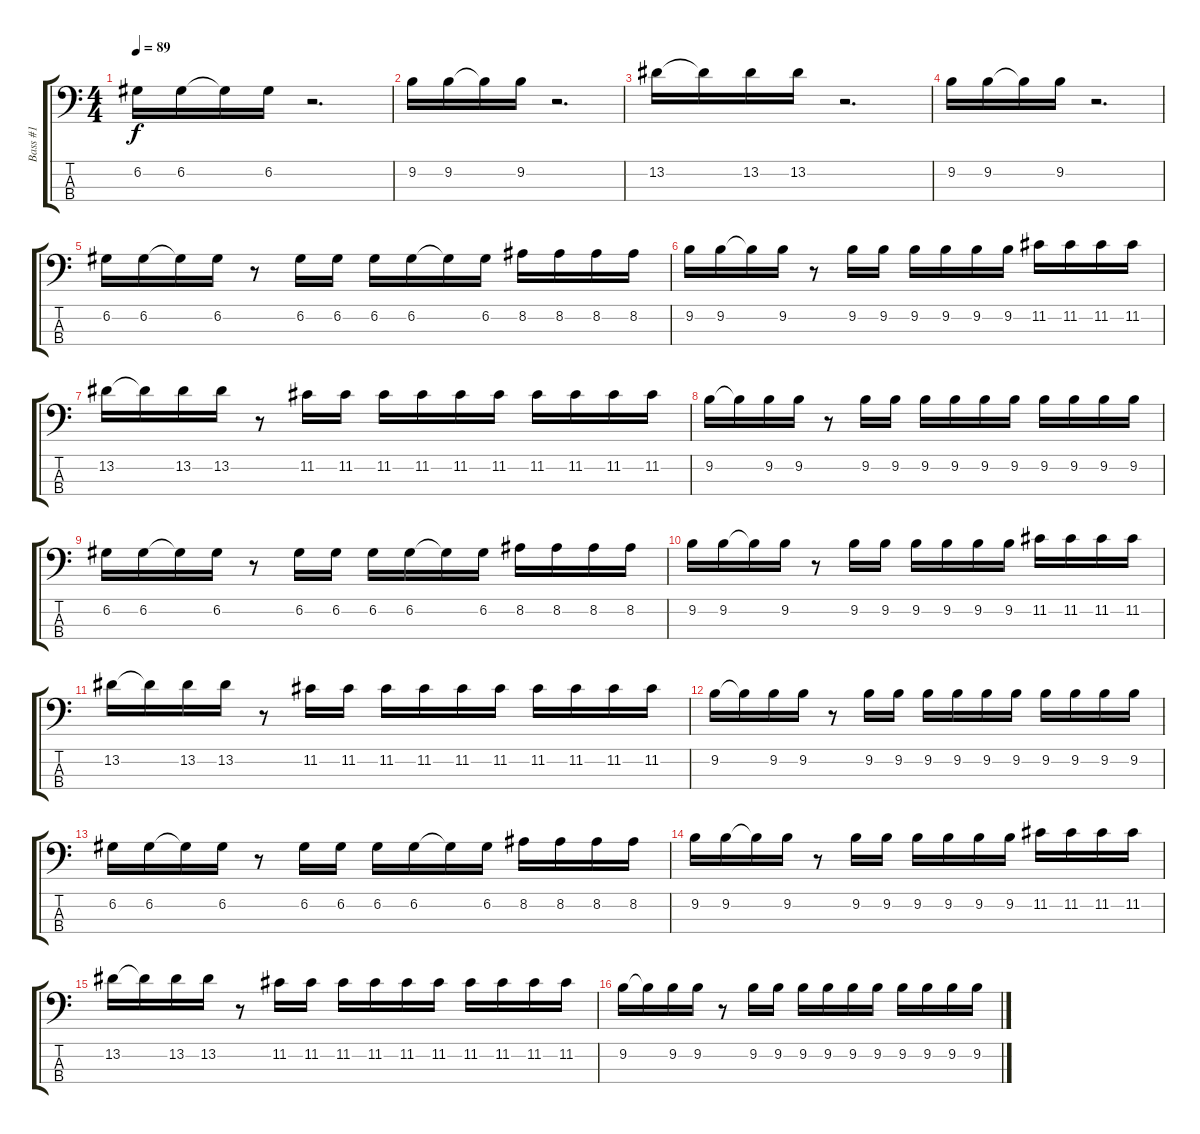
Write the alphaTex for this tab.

\track ("Bass #1" "Bass #1") {instrument electricbassfinger}
\staff {score tabs}
\tuning (G2 D2 A1 E1) {hide}
\ts (4 4)
\tempo 89
\clef f4
\ks c
6.2.16{dy f} 6.2.16 6.2{t}.16 6.2.16 r.2{d} |
9.2.16 9.2.16 9.2{t}.16 9.2.16 r.2{d} |
13.2.16 13.2{t}.16 13.2.16 13.2.16 r.2{d} |
9.2.16 9.2.16 9.2{t}.16 9.2.16 r.2{d} |
6.2.16 6.2.16 6.2{t}.16 6.2.16 r.8 6.2.16 6.2.16 6.2.16 6.2.16 6.2{t}.16 6.2.16 8.2.16 8.2.16 8.2.16 8.2.16 |
9.2.16 9.2.16 9.2{t}.16 9.2.16 r.8 9.2.16 9.2.16 9.2.16 9.2.16 9.2.16 9.2.16 11.2.16 11.2.16 11.2.16 11.2.16 |
13.2.16 13.2{t}.16 13.2.16 13.2.16 r.8 11.2.16 11.2.16 11.2.16 11.2.16 11.2.16 11.2.16 11.2.16 11.2.16 11.2.16 11.2.16 |
9.2.16 9.2{t}.16 9.2.16 9.2.16 r.8 9.2.16 9.2.16 9.2.16 9.2.16 9.2.16 9.2.16 9.2.16 9.2.16 9.2.16 9.2.16 |
6.2.16 6.2.16 6.2{t}.16 6.2.16 r.8 6.2.16 6.2.16 6.2.16 6.2.16 6.2{t}.16 6.2.16 8.2.16 8.2.16 8.2.16 8.2.16 |
9.2.16 9.2.16 9.2{t}.16 9.2.16 r.8 9.2.16 9.2.16 9.2.16 9.2.16 9.2.16 9.2.16 11.2.16 11.2.16 11.2.16 11.2.16 |
13.2.16 13.2{t}.16 13.2.16 13.2.16 r.8 11.2.16 11.2.16 11.2.16 11.2.16 11.2.16 11.2.16 11.2.16 11.2.16 11.2.16 11.2.16 |
9.2.16 9.2{t}.16 9.2.16 9.2.16 r.8 9.2.16 9.2.16 9.2.16 9.2.16 9.2.16 9.2.16 9.2.16 9.2.16 9.2.16 9.2.16 |
6.2.16 6.2.16 6.2{t}.16 6.2.16 r.8 6.2.16 6.2.16 6.2.16 6.2.16 6.2{t}.16 6.2.16 8.2.16 8.2.16 8.2.16 8.2.16 |
9.2.16 9.2.16 9.2{t}.16 9.2.16 r.8 9.2.16 9.2.16 9.2.16 9.2.16 9.2.16 9.2.16 11.2.16 11.2.16 11.2.16 11.2.16 |
13.2.16 13.2{t}.16 13.2.16 13.2.16 r.8 11.2.16 11.2.16 11.2.16 11.2.16 11.2.16 11.2.16 11.2.16 11.2.16 11.2.16 11.2.16 |
9.2.16 9.2{t}.16 9.2.16 9.2.16 r.8 9.2.16 9.2.16 9.2.16 9.2.16 9.2.16 9.2.16 9.2.16 9.2.16 9.2.16 9.2.16
